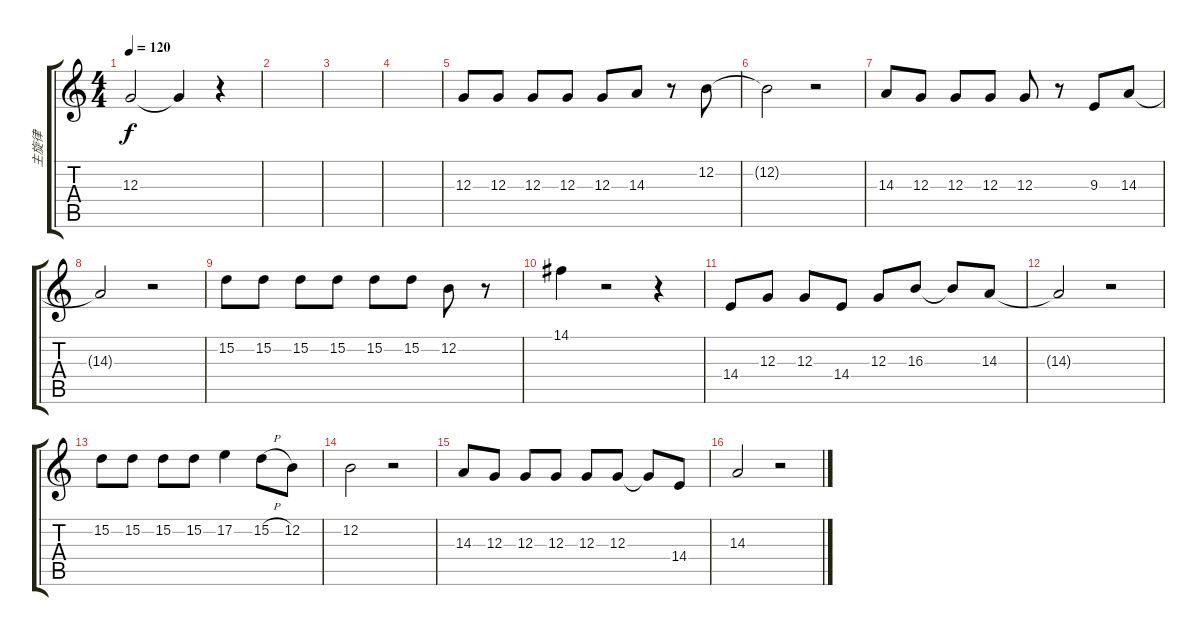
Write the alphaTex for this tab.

\track ("主旋律" "主旋律") {instrument tuba}
\staff {score tabs}
\tuning (E4 B3 G3 D3 A2 E2) {hide}
\ts (4 4)
\tempo 120
\clef g2
\ks c
12.3{t}.2{dy f} 12.3{t}.4 r.4 |
|
|
|
12.3.8 12.3.8 12.3.8 12.3.8 12.3.8 14.3.8 r.8 12.2.8 |
12.2{t}.2 r.2 |
14.3.8 12.3.8 12.3.8 12.3.8 12.3.8 r.8 9.3.8 14.3.8 |
14.3{t}.2 r.2 |
15.2.8 15.2.8 15.2.8 15.2.8 15.2.8 15.2.8 12.2.8 r.8 |
14.1.4 r.2 r.4 |
14.4.8 12.3.8 12.3.8 14.4.8 12.3.8 16.3.8 16.3{t}.8 14.3.8 |
14.3{t}.2 r.2 |
15.2.8 15.2.8 15.2.8 15.2.8 17.2.4 15.2{h}.8 12.2.8 |
12.2.2 r.2 |
14.3.8 12.3.8 12.3.8 12.3.8 12.3.8 12.3.8 12.3{t}.8 14.4.8 |
14.3.2 r.2
